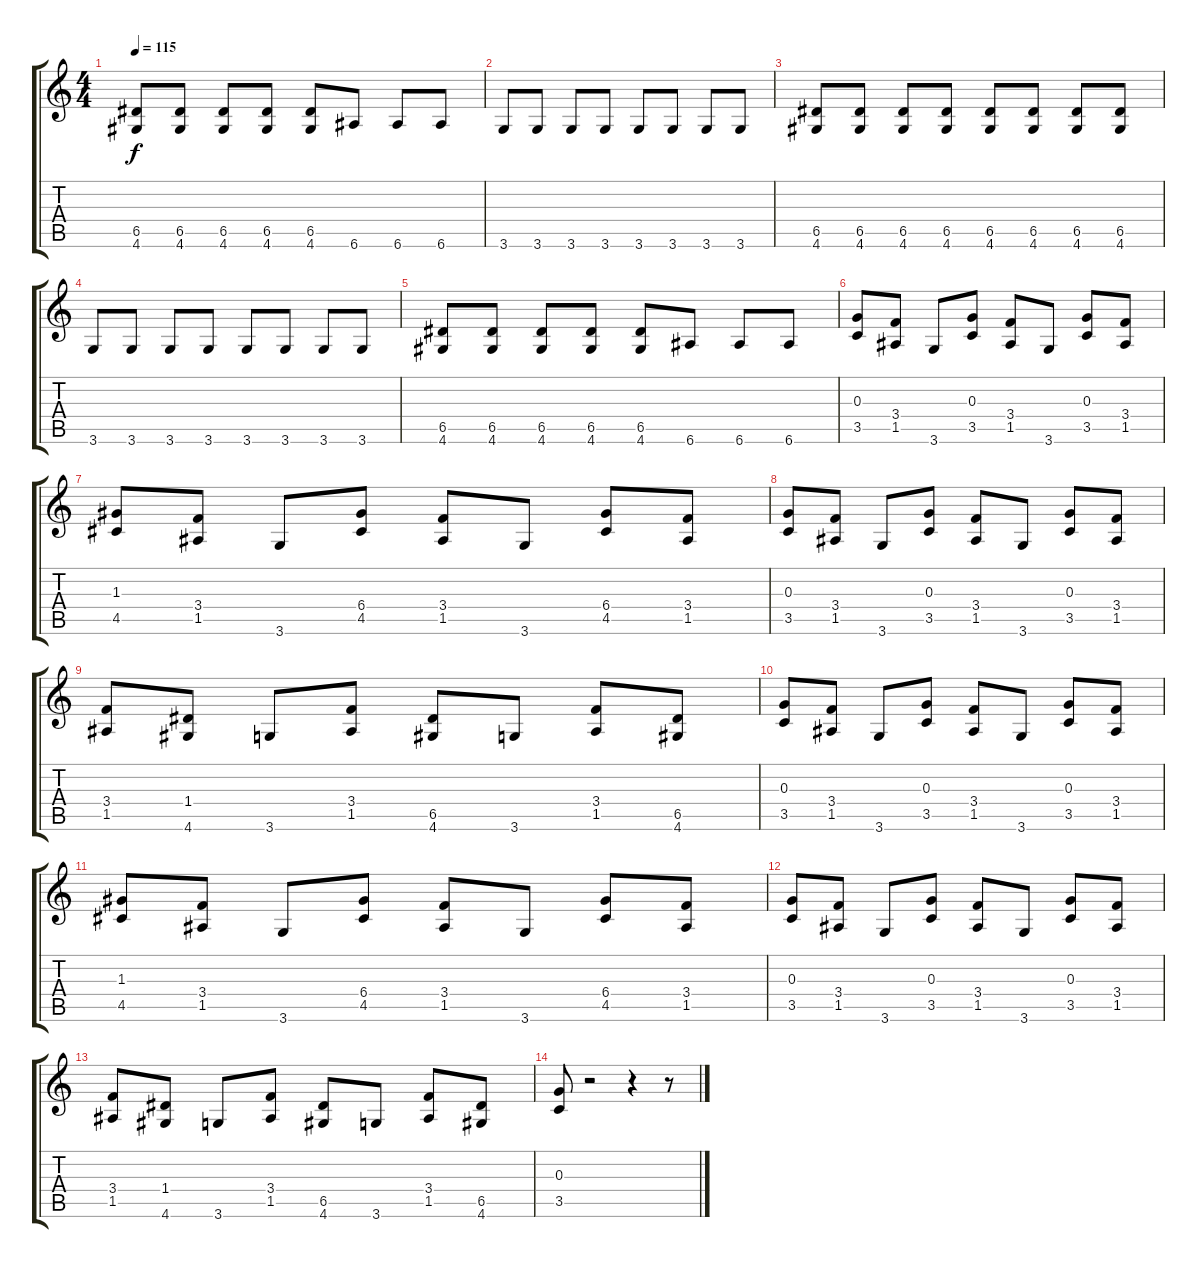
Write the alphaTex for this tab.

\track "" {instrument overdrivenguitar}
\staff {score tabs}
\tuning (E4 B3 G3 D3 A2 E2) {hide}
\ts (4 4)
\tempo 115
\clef g2
\ks c
(6.5 4.6).8{dy f} (6.5 4.6).8 (6.5 4.6).8 (6.5 4.6).8 (6.5 4.6).8 6.6.8 6.6.8 6.6.8 |
3.6.8 3.6.8 3.6.8 3.6.8 3.6.8 3.6.8 3.6.8 3.6.8 |
(6.5 4.6).8 (6.5 4.6).8 (6.5 4.6).8 (6.5 4.6).8 (6.5 4.6).8 (6.5 4.6).8 (6.5 4.6).8 (6.5 4.6).8 |
3.6.8 3.6.8 3.6.8 3.6.8 3.6.8 3.6.8 3.6.8 3.6.8 |
(6.5 4.6).8 (6.5 4.6).8 (6.5 4.6).8 (6.5 4.6).8 (6.5 4.6).8 6.6.8 6.6.8 6.6.8 |
(0.3 3.5).8 (3.4 1.5).8 3.6.8 (0.3 3.5).8 (3.4 1.5).8 3.6.8 (0.3 3.5).8 (3.4 1.5).8 |
(1.3 4.5).8 (3.4 1.5).8 3.6.8 (6.4 4.5).8 (3.4 1.5).8 3.6.8 (6.4 4.5).8 (3.4 1.5).8 |
(0.3 3.5).8 (3.4 1.5).8 3.6.8 (0.3 3.5).8 (3.4 1.5).8 3.6.8 (0.3 3.5).8 (3.4 1.5).8 |
(3.4 1.5).8 (1.4 4.6).8 3.6.8 (3.4 1.5).8 (6.5 4.6).8 3.6.8 (3.4 1.5).8 (6.5 4.6).8 |
(0.3 3.5).8 (3.4 1.5).8 3.6.8 (0.3 3.5).8 (3.4 1.5).8 3.6.8 (0.3 3.5).8 (3.4 1.5).8 |
(1.3 4.5).8 (3.4 1.5).8 3.6.8 (6.4 4.5).8 (3.4 1.5).8 3.6.8 (6.4 4.5).8 (3.4 1.5).8 |
(0.3 3.5).8 (3.4 1.5).8 3.6.8 (0.3 3.5).8 (3.4 1.5).8 3.6.8 (0.3 3.5).8 (3.4 1.5).8 |
(3.4 1.5).8 (1.4 4.6).8 3.6.8 (3.4 1.5).8 (6.5 4.6).8 3.6.8 (3.4 1.5).8 (6.5 4.6).8 |
(0.3 3.5).8 r.2 r.4 r.8
